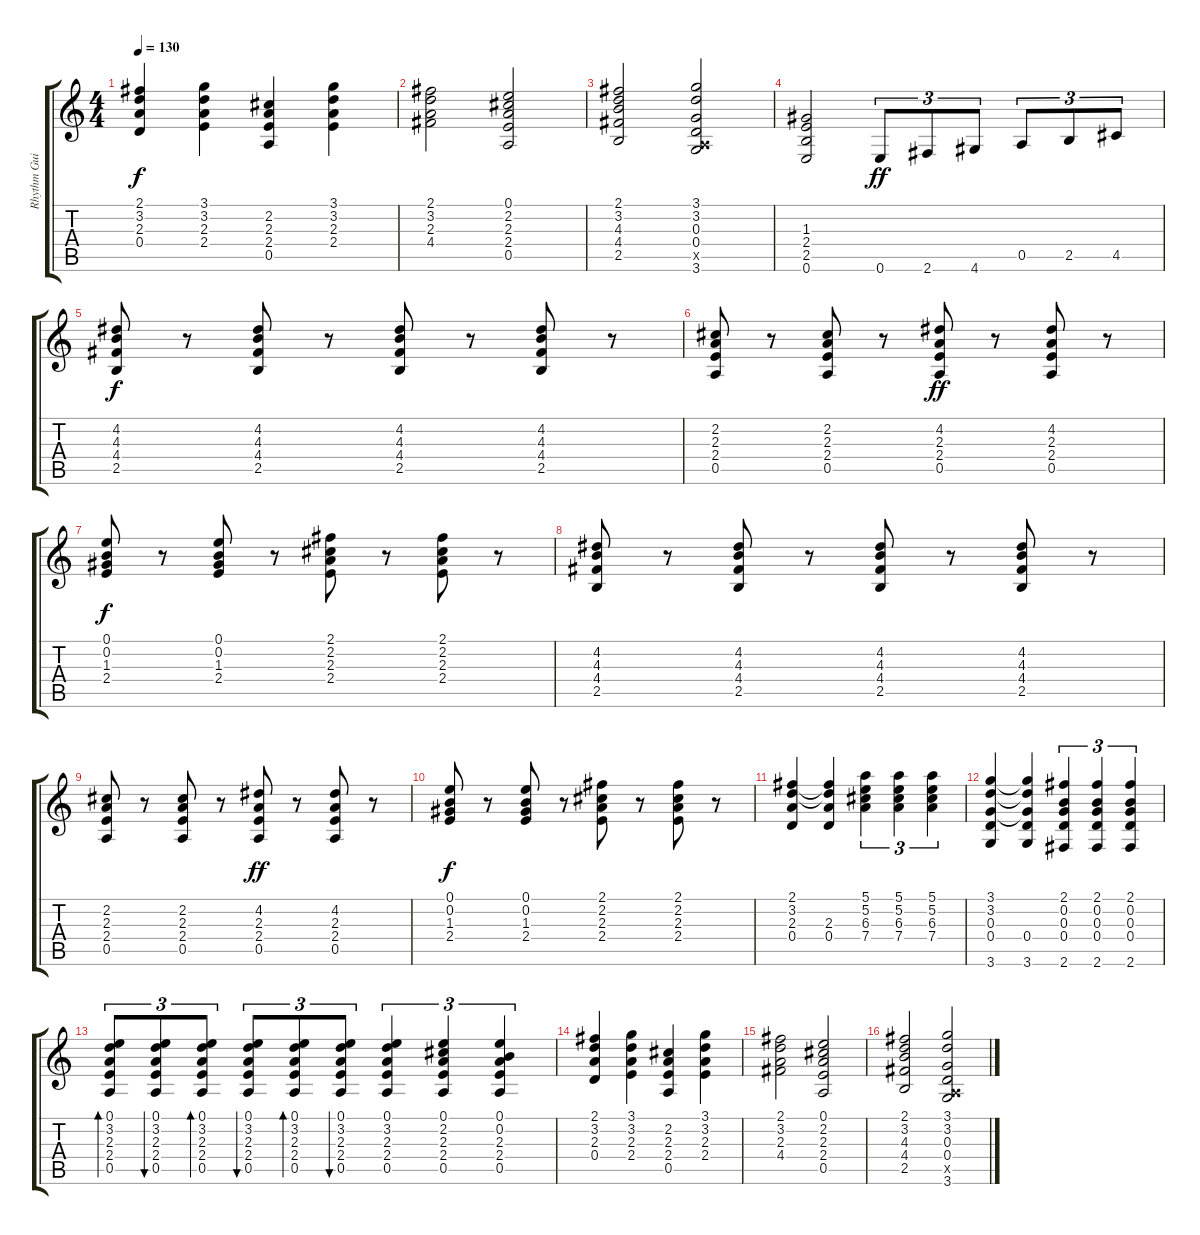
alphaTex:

\track ("Rhythm Guitar 1" "Rhythm Gui") {instrument distortionguitar}
\staff {score tabs}
\tuning (E4 B3 G3 D3 A2 E2) {hide}
\ts (4 4)
\tempo 130
\clef g2
\ks c
(2.1 3.2 2.3 0.4).4{dy f} (3.1 3.2 2.3 2.4).4 (2.2 2.3 2.4 0.5).4 (3.1 3.2 2.3 2.4).4 |
(2.1 3.2 2.3 4.4).2 (0.1 2.2 2.3 2.4 0.5).2 |
(2.1 3.2 4.3 4.4 2.5).2 (3.1 3.2 0.3 0.4 0.5{x} 3.6).2 |
(1.3 2.4 2.5 0.6).2 0.6.8{tu (3 2) dy ff} 2.6.8{tu (3 2)} 4.6.8{tu (3 2)} 0.5.8{tu (3 2)} 2.5.8{tu (3 2)} 4.5.8{tu (3 2)} |
(4.2 4.3 4.4 2.5).8{dy f} r.8 (4.2 4.3 4.4 2.5).8 r.8 (4.2 4.3 4.4 2.5).8 r.8 (4.2 4.3 4.4 2.5).8 r.8 |
(2.2 2.3 2.4 0.5).8 r.8 (2.2 2.3 2.4 0.5).8 r.8 (4.2 2.3 2.4 0.5).8{dy ff} r.8 (4.2 2.3 2.4 0.5).8 r.8 |
(0.1 0.2 1.3 2.4).8{dy f} r.8 (0.1 0.2 1.3 2.4).8 r.8 (2.1 2.2 2.3 2.4).8 r.8 (2.1 2.2 2.3 2.4).8 r.8 |
(4.2 4.3 4.4 2.5).8 r.8 (4.2 4.3 4.4 2.5).8 r.8 (4.2 4.3 4.4 2.5).8 r.8 (4.2 4.3 4.4 2.5).8 r.8 |
(2.2 2.3 2.4 0.5).8 r.8 (2.2 2.3 2.4 0.5).8 r.8 (4.2 2.3 2.4 0.5).8{dy ff} r.8 (4.2 2.3 2.4 0.5).8 r.8 |
(0.1 0.2 1.3 2.4).8{dy f} r.8 (0.1 0.2 1.3 2.4).8 r.8 (2.1 2.2 2.3 2.4).8 r.8 (2.1 2.2 2.3 2.4).8 r.8 |
(2.1 3.2 2.3 0.4).4 (2.1{t} 3.2{t} 2.3 0.4).4 (5.1 5.2 6.3 7.4).4{tu (3 2)} (5.1 5.2 6.3 7.4).4{tu (3 2)} (5.1 5.2 6.3 7.4).4{tu (3 2)} |
(3.1 3.2 0.3 0.4 3.6).4 (3.1{t} 3.2{t} 0.3{t} 0.4 3.6).4 (2.1 0.2 0.3 0.4 2.6).4{tu (3 2)} (2.1 0.2 0.3 0.4 2.6).4{tu (3 2)} (2.1 0.2 0.3 0.4 2.6).4{tu (3 2)} |
(0.1 3.2 2.3 2.4 0.5).8{tu (3 2) bd 60} (0.1 3.2 2.3 2.4 0.5).8{tu (3 2) bu 60} (0.1 3.2 2.3 2.4 0.5).8{tu (3 2) bd 60} (0.1 3.2 2.3 2.4 0.5).8{tu (3 2) bu 60} (0.1 3.2 2.3 2.4 0.5).8{tu (3 2) bd 60} (0.1 3.2 2.3 2.4 0.5).8{tu (3 2) bu 60} (0.1 3.2 2.3 2.4 0.5).4{tu (3 2)} (0.1 2.2 2.3 2.4 0.5).4{tu (3 2)} (0.1 0.2 2.3 2.4 0.5).4{tu (3 2)} |
(2.1 3.2 2.3 0.4).4 (3.1 3.2 2.3 2.4).4 (2.2 2.3 2.4 0.5).4 (3.1 3.2 2.3 2.4).4 |
(2.1 3.2 2.3 4.4).2 (0.1 2.2 2.3 2.4 0.5).2 |
(2.1 3.2 4.3 4.4 2.5).2 (3.1 3.2 0.3 0.4 0.5{x} 3.6).2
